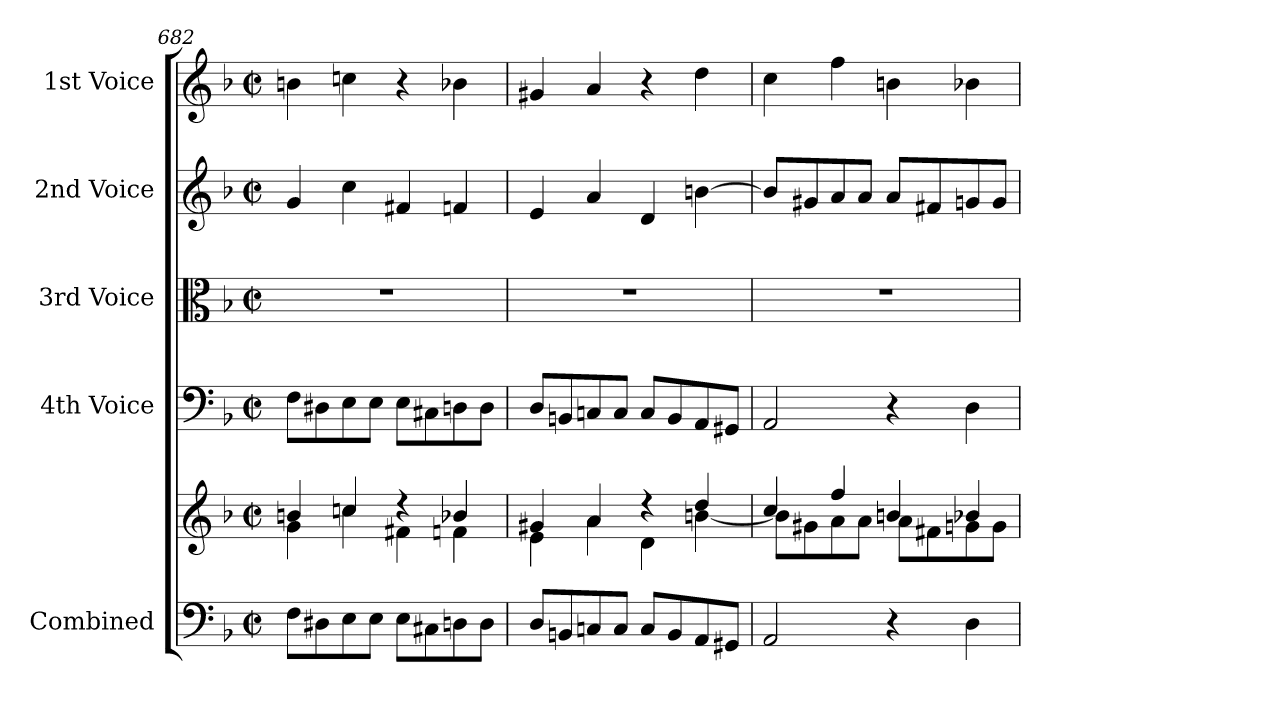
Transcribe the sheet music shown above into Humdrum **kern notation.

**kern	**kern	**kern	**kern	**kern	**kern
*part5	*part5	*part4	*part3	*part2	*part1
*staff6	*staff5	*staff4	*staff3	*staff2	*staff1
*I"Combined	*	*I"4th Voice	*I"3rd Voice	*I"2nd Voice	*I"1st Voice
*clefF4	*clefG2	*clefF4	*clefC3	*clefG2	*clefG2
*k[b-]	*k[b-]	*k[b-]	*k[b-]	*k[b-]	*k[b-]
*M2/2	*M2/2	*M2/2	*M2/2	*M2/2	*M2/2
*met(c|)	*met(c|)	*met(c|)	*met(c|)	*met(c|)	*met(c|)
=682	=682	=682	=682	=682	=682
*	*^	*	*	*	*
8F\L	4bn/	4g\	8F\L	1r	4g/	4bn\
8D#X\	.	.	8D#X\	.	.	.
8E\	4ccn/	4cc\	8E\	.	4cc\	4ccn\
8E\J	.	.	8E\J	.	.	.
8E\L	4r	4f#X\	8E\L	.	4f#X/	4r
8C#X\	.	.	8C#X\	.	.	.
8Dn\	4b-X/	4fn\	8Dn\	.	4fn/	4b-X\
8D\J	.	.	8D\J	.	.	.
!!LO:LB:g=z
=683	=683	=683	=683	=683	=683	=683
8D/L	4g#X/	4e\	8D/L	1r	4e/	4g#X/
8BBn/	.	.	8BBn/	.	.	.
8Cn/	4a/	4a\	8Cn/	.	4a/	4a/
8C/J	.	.	8C/J	.	.	.
8C/L	4r	4d\	8C/L	.	4d/	4r
8BB/	.	.	8BB/	.	.	.
8AA/	4dd/	[4bn\	8AA/	.	[4bn\	4dd\
8GG#X/J	.	.	8GG#X/J	.	.	.
=684	=684	=684	=684	=684	=684	=684
2AA/	4cc/	8b\L]	2AA/	1r	8b/L]	4cc\
.	.	8g#X\	.	.	8g#X/	.
.	4ff/	8a\	.	.	8a/	4ff\
.	.	8a\J	.	.	8a/J	.
4r	4bn/	8a\L	4r	.	8a/L	4bn\
.	.	8f#X\	.	.	8f#X/	.
4D\	4b-X/	8gn\	4D\	.	8gn/	4b-X\
.	.	8g\J	.	.	8g/J	.
*	*v	*v	*	*	*	*
=	=	=	=	=	=
*-	*-	*-	*-	*-	*-
